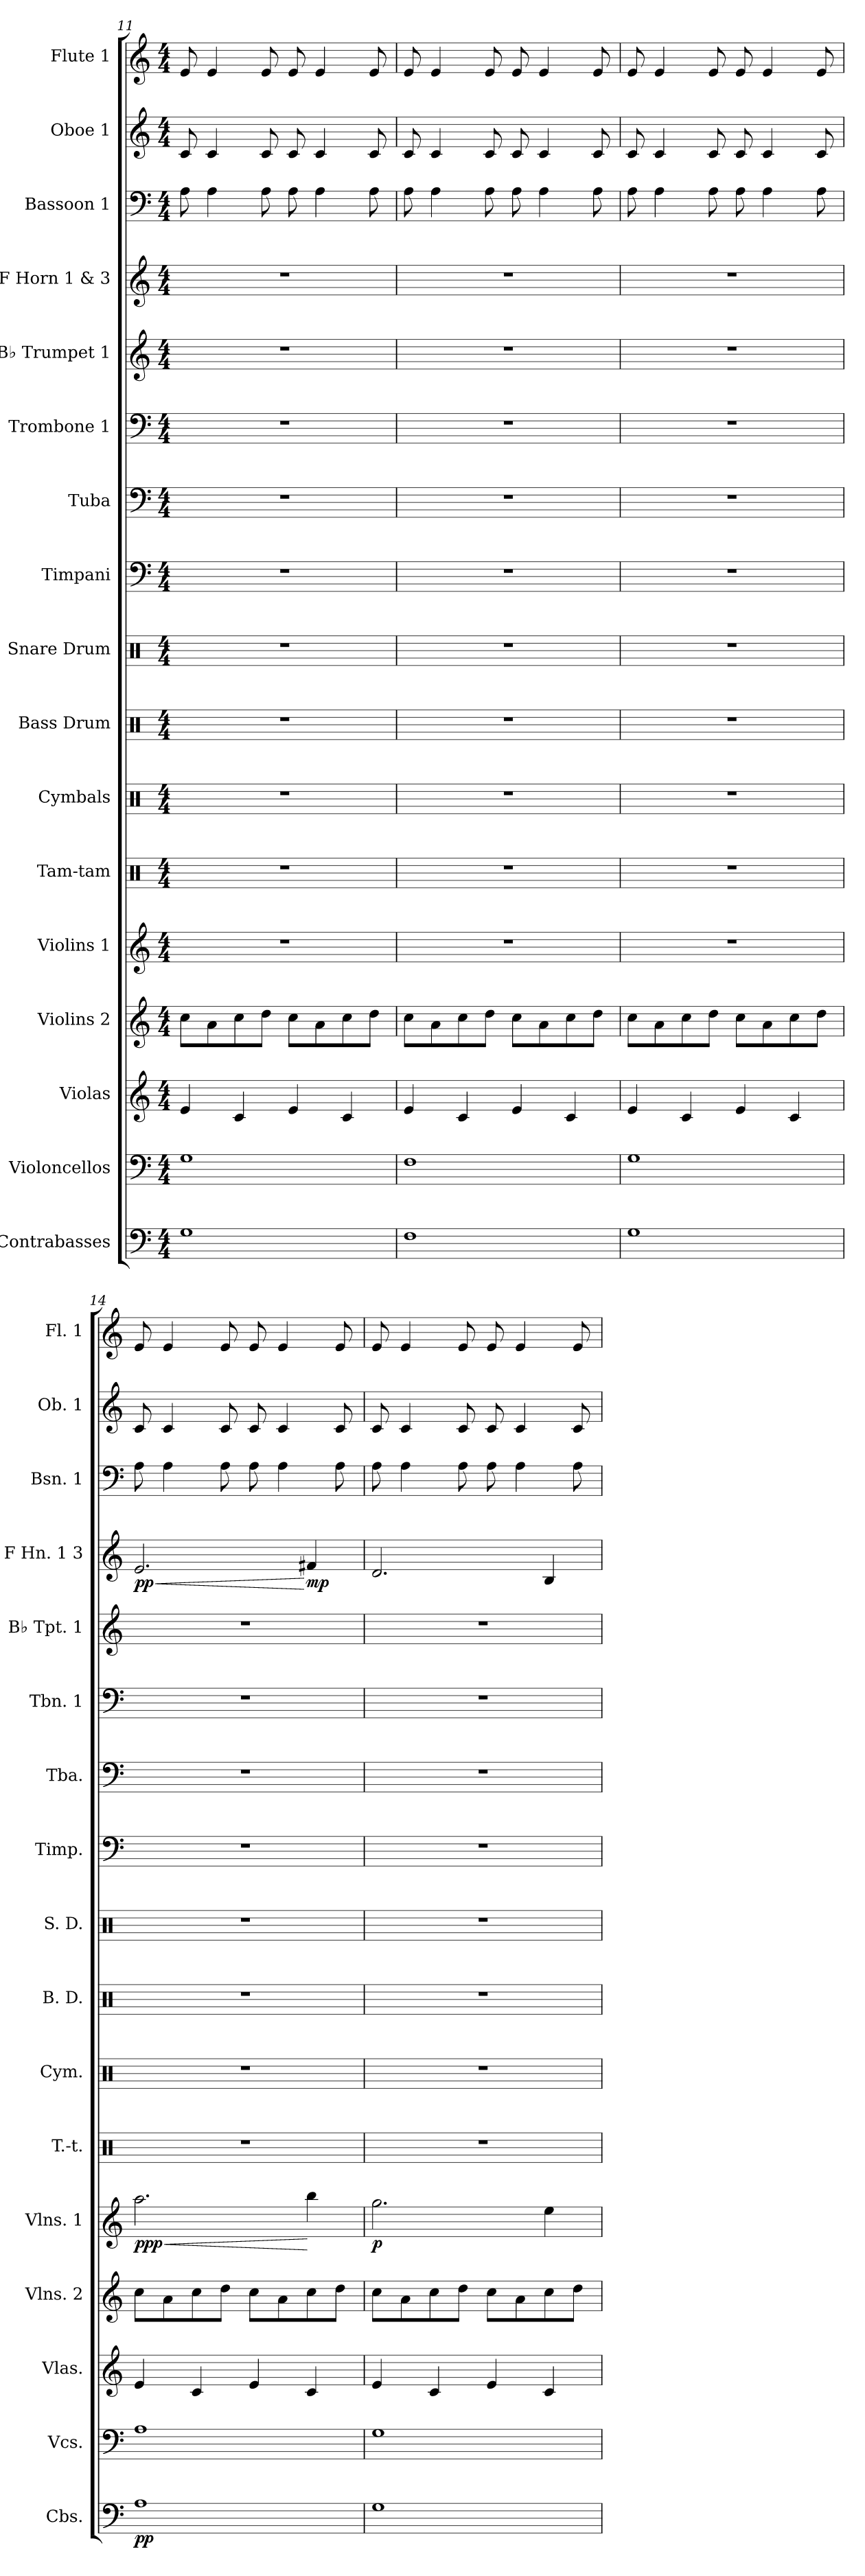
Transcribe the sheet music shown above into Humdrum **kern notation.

**kern	**dynam	**kern	**kern	**kern	**kern	**dynam	**kern	**kern	**kern	**kern	**kern	**kern	**kern	**kern	**kern	**dynam	**kern	**kern	**kern
*part17	*part17	*part16	*part15	*part14	*part13	*part13	*part12	*part11	*part10	*part9	*part8	*part7	*part6	*part5	*part4	*part4	*part3	*part2	*part1
*staff17	*staff17	*staff16	*staff15	*staff14	*staff13	*staff13	*staff12	*staff11	*staff10	*staff9	*staff8	*staff7	*staff6	*staff5	*staff4	*staff4	*staff3	*staff2	*staff1
*I"Contrabasses	*	*I"Violoncellos	*I"Violas	*I"Violins 2	*I"Violins 1	*	*I"Tam-tam	*I"Cymbals	*I"Bass Drum	*I"Snare Drum	*I"Timpani	*I"Tuba	*I"Trombone 1	*I"B♭ Trumpet 1	*I"F Horn 1 &amp; 3	*	*I"Bassoon 1	*I"Oboe 1	*I"Flute 1
*I'Cbs.	*	*I'Vcs.	*I'Vlas.	*I'Vlns. 2	*I'Vlns. 1	*	*I'T.-t.	*I'Cym.	*I'B. D.	*I'S. D.	*I'Timp.	*I'Tba.	*I'Tbn. 1	*I'B♭ Tpt. 1	*I'F Hn. 1 3	*	*I'Bsn. 1	*I'Ob. 1	*I'Fl. 1
*clefF4	*	*clefF4	*clefG2	*clefG2	*clefG2	*	*clefX	*clefX	*clefX	*clefX	*clefF4	*clefF4	*clefF4	*clefG2	*clefG2	*	*clefF4	*clefG2	*clefG2
*ITrd7c12	*	*	*	*	*	*	*	*	*	*	*	*	*	*ITrd1c2	*ITrd4c7	*	*	*	*
*k[]	*	*k[]	*k[]	*k[]	*k[]	*	*k[]	*k[]	*k[]	*k[]	*k[]	*k[]	*k[]	*k[b-e-]	*k[b-]	*	*k[]	*k[]	*k[]
*C:	*	*C:	*C:	*C:	*C:	*	*C:	*C:	*C:	*C:	*C:	*C:	*C:	*B-:	*F:	*	*C:	*C:	*C:
*M4/4	*	*M4/4	*M4/4	*M4/4	*M4/4	*	*M4/4	*M4/4	*M4/4	*M4/4	*M4/4	*M4/4	*M4/4	*M4/4	*M4/4	*	*M4/4	*M4/4	*M4/4
=11	=11	=11	=11	=11	=11	=11	=11	=11	=11	=11	=11	=11	=11	=11	=11	=11	=11	=11	=11
1GGi	.	1Gi	4ei/	8cci\L	1r	.	1r	1r	1r	1r	1r	1r	1r	1r	1r	.	8Ai\	8ci/	8ei/
.	.	.	.	8ai\	.	.	.	.	.	.	.	.	.	.	.	.	4Ai\	4ci/	4ei/
.	.	.	4ci/	8cci\	.	.	.	.	.	.	.	.	.	.	.	.	.	.	.
.	.	.	.	8ddi\J	.	.	.	.	.	.	.	.	.	.	.	.	8Ai\	8ci/	8ei/
.	.	.	4ei/	8cci\L	.	.	.	.	.	.	.	.	.	.	.	.	8Ai\	8ci/	8ei/
.	.	.	.	8ai\	.	.	.	.	.	.	.	.	.	.	.	.	4Ai\	4ci/	4ei/
.	.	.	4ci/	8cci\	.	.	.	.	.	.	.	.	.	.	.	.	.	.	.
.	.	.	.	8ddi\J	.	.	.	.	.	.	.	.	.	.	.	.	8Ai\	8ci/	8ei/
!!LO:LB:g=z
=12	=12	=12	=12	=12	=12	=12	=12	=12	=12	=12	=12	=12	=12	=12	=12	=12	=12	=12	=12
1FFi	.	1Fi	4ei/	8cci\L	1r	.	1r	1r	1r	1r	1r	1r	1r	1r	1r	.	8Ai\	8ci/	8ei/
.	.	.	.	8ai\	.	.	.	.	.	.	.	.	.	.	.	.	4Ai\	4ci/	4ei/
.	.	.	4ci/	8cci\	.	.	.	.	.	.	.	.	.	.	.	.	.	.	.
.	.	.	.	8ddi\J	.	.	.	.	.	.	.	.	.	.	.	.	8Ai\	8ci/	8ei/
.	.	.	4ei/	8cci\L	.	.	.	.	.	.	.	.	.	.	.	.	8Ai\	8ci/	8ei/
.	.	.	.	8ai\	.	.	.	.	.	.	.	.	.	.	.	.	4Ai\	4ci/	4ei/
.	.	.	4ci/	8cci\	.	.	.	.	.	.	.	.	.	.	.	.	.	.	.
.	.	.	.	8ddi\J	.	.	.	.	.	.	.	.	.	.	.	.	8Ai\	8ci/	8ei/
=13	=13	=13	=13	=13	=13	=13	=13	=13	=13	=13	=13	=13	=13	=13	=13	=13	=13	=13	=13
1GGi	.	1Gi	4ei/	8cci\L	1r	.	1r	1r	1r	1r	1r	1r	1r	1r	1r	.	8Ai\	8ci/	8ei/
.	.	.	.	8ai\	.	.	.	.	.	.	.	.	.	.	.	.	4Ai\	4ci/	4ei/
.	.	.	4ci/	8cci\	.	.	.	.	.	.	.	.	.	.	.	.	.	.	.
.	.	.	.	8ddi\J	.	.	.	.	.	.	.	.	.	.	.	.	8Ai\	8ci/	8ei/
.	.	.	4ei/	8cci\L	.	.	.	.	.	.	.	.	.	.	.	.	8Ai\	8ci/	8ei/
.	.	.	.	8ai\	.	.	.	.	.	.	.	.	.	.	.	.	4Ai\	4ci/	4ei/
.	.	.	4ci/	8cci\	.	.	.	.	.	.	.	.	.	.	.	.	.	.	.
.	.	.	.	8ddi\J	.	.	.	.	.	.	.	.	.	.	.	.	8Ai\	8ci/	8ei/
=14	=14	=14	=14	=14	=14	=14	=14	=14	=14	=14	=14	=14	=14	=14	=14	=14	=14	=14	=14
!	!	!	!	!	!	!LO:HP:b	!	!	!	!	!	!	!	!	!	!LO:HP:b	!	!	!
1AAi	pp	1Ai	4ei/	8cci\L	2.aai\	< ppp	1r	1r	1r	1r	1r	1r	1r	1r	2.Ai/	< pp	8Ai\	8ci/	8ei/
.	.	.	.	8ai\	.	.	.	.	.	.	.	.	.	.	.	.	4Ai\	4ci/	4ei/
.	.	.	4ci/	8cci\	.	.	.	.	.	.	.	.	.	.	.	.	.	.	.
.	.	.	.	8ddi\J	.	.	.	.	.	.	.	.	.	.	.	.	8Ai\	8ci/	8ei/
.	.	.	4ei/	8cci\L	.	.	.	.	.	.	.	.	.	.	.	.	8Ai\	8ci/	8ei/
.	.	.	.	8ai\	.	.	.	.	.	.	.	.	.	.	.	.	4Ai\	4ci/	4ei/
.	.	.	4ci/	8cci\	4bbi\	[	.	.	.	.	.	.	.	.	4Bni/	[ mp	.	.	.
.	.	.	.	8ddi\J	.	.	.	.	.	.	.	.	.	.	.	.	8Ai\	8ci/	8ei/
=15	=15	=15	=15	=15	=15	=15	=15	=15	=15	=15	=15	=15	=15	=15	=15	=15	=15	=15	=15
1GGi	.	1Gi	4ei/	8cci\L	2.ggi\	p	1r	1r	1r	1r	1r	1r	1r	1r	2.Gi/	.	8Ai\	8ci/	8ei/
.	.	.	.	8ai\	.	.	.	.	.	.	.	.	.	.	.	.	4Ai\	4ci/	4ei/
.	.	.	4ci/	8cci\	.	.	.	.	.	.	.	.	.	.	.	.	.	.	.
.	.	.	.	8ddi\J	.	.	.	.	.	.	.	.	.	.	.	.	8Ai\	8ci/	8ei/
.	.	.	4ei/	8cci\L	.	.	.	.	.	.	.	.	.	.	.	.	8Ai\	8ci/	8ei/
.	.	.	.	8ai\	.	.	.	.	.	.	.	.	.	.	.	.	4Ai\	4ci/	4ei/
.	.	.	4ci/	8cci\	4eei\	.	.	.	.	.	.	.	.	.	4Ei/	.	.	.	.
.	.	.	.	8ddi\J	.	.	.	.	.	.	.	.	.	.	.	.	8Ai\	8ci/	8ei/
=	=	=	=	=	=	=	=	=	=	=	=	=	=	=	=	=	=	=	=
*-	*-	*-	*-	*-	*-	*-	*-	*-	*-	*-	*-	*-	*-	*-	*-	*-	*-	*-	*-
